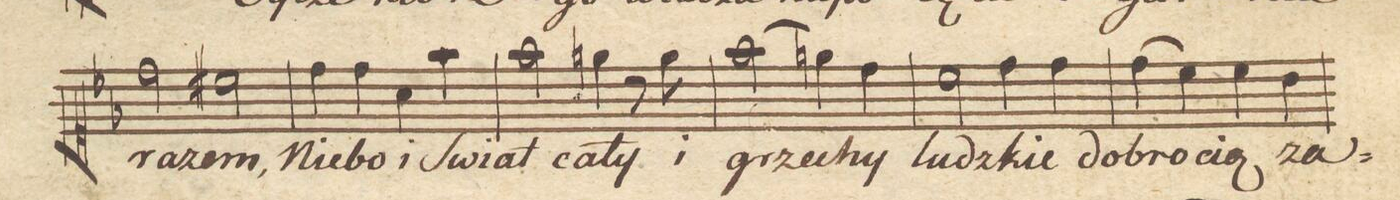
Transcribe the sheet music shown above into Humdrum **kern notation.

**kern	**text	**dynam
*I"Soprano	*	*
*clefC1	*	*
*k[b-e-]	*	*
*met(c)	*	*
*M4/4	*	*
2dd\	ra-	.
2cc#X\	-zem,	.
=40	=40	=40
4dd\	Nie-	.
4dd\	-bo	.
4a\	i	.
4ff\	Swiat	.
=41	=41	=41
2ff\	ca-	.
4een\	-ły	.
8r	.	.
8ee\	i	.
=42	=42	=42
(2ff\	grze-	.
4een\)	.	.
4dd\	-chy	.
=43	=43	=43
2cc\	ludz-	.
4dd\	-kie	.
4dd\	do-	.
=44	=44	=44
(4dd\	-bro-	.
4cc\)	.	.
4cc\	-cią	.
4b-\	za-	.
=45	=45	=45
*-	*-	*-
